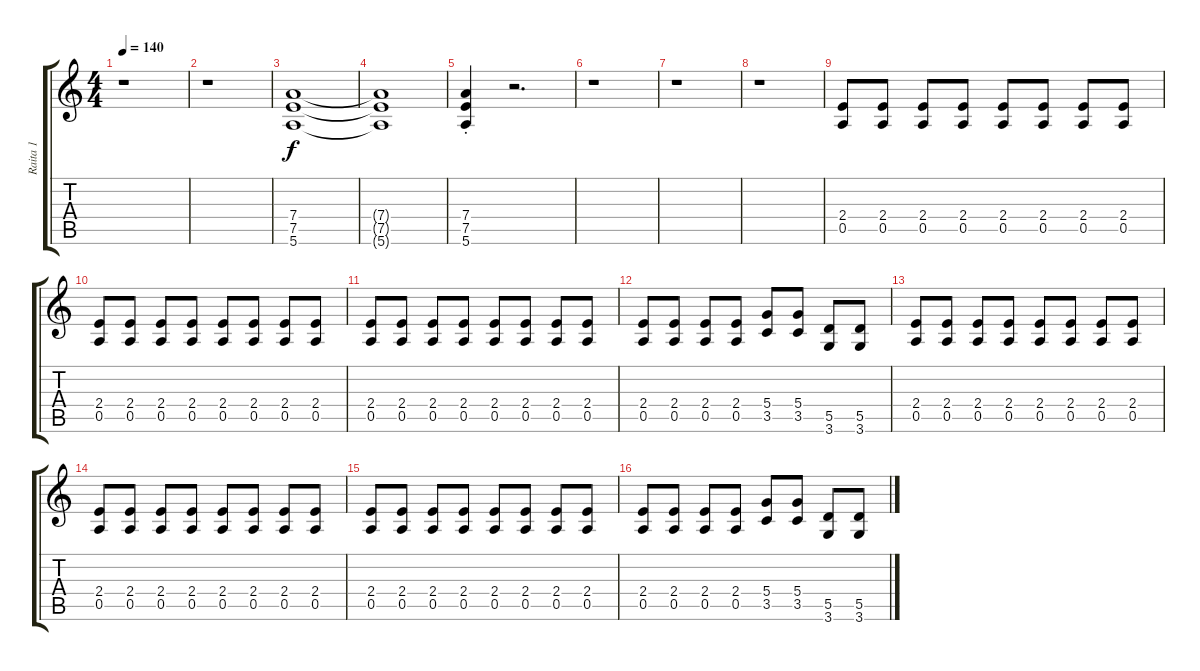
\track ("Raita 1" "Raita 1") {instrument distortionguitar}
\staff {score tabs}
\tuning (E4 B3 G3 D3 A2 E2) {hide}
\ts (4 4)
\tempo 140
\clef g2
\ks c
r.1{dy f} |
r.1 |
(7.4 7.5 5.6).1 |
(7.4{t} 7.5{t} 5.6{t}).1 |
(7.4{st} 7.5{st} 5.6{st}).4 r.2{d} |
r.1 |
r.1 |
r.1 |
(2.4 0.5).8 (2.4 0.5).8 (2.4 0.5).8 (2.4 0.5).8 (2.4 0.5).8 (2.4 0.5).8 (2.4 0.5).8 (2.4 0.5).8 |
(2.4 0.5).8 (2.4 0.5).8 (2.4 0.5).8 (2.4 0.5).8 (2.4 0.5).8 (2.4 0.5).8 (2.4 0.5).8 (2.4 0.5).8 |
(2.4 0.5).8 (2.4 0.5).8 (2.4 0.5).8 (2.4 0.5).8 (2.4 0.5).8 (2.4 0.5).8 (2.4 0.5).8 (2.4 0.5).8 |
(2.4 0.5).8 (2.4 0.5).8 (2.4 0.5).8 (2.4 0.5).8 (5.4 3.5).8 (5.4 3.5).8 (5.5 3.6).8 (5.5 3.6).8 |
(2.4 0.5).8 (2.4 0.5).8 (2.4 0.5).8 (2.4 0.5).8 (2.4 0.5).8 (2.4 0.5).8 (2.4 0.5).8 (2.4 0.5).8 |
(2.4 0.5).8 (2.4 0.5).8 (2.4 0.5).8 (2.4 0.5).8 (2.4 0.5).8 (2.4 0.5).8 (2.4 0.5).8 (2.4 0.5).8 |
(2.4 0.5).8 (2.4 0.5).8 (2.4 0.5).8 (2.4 0.5).8 (2.4 0.5).8 (2.4 0.5).8 (2.4 0.5).8 (2.4 0.5).8 |
(2.4 0.5).8 (2.4 0.5).8 (2.4 0.5).8 (2.4 0.5).8 (5.4 3.5).8 (5.4 3.5).8 (5.5 3.6).8 (5.5 3.6).8
